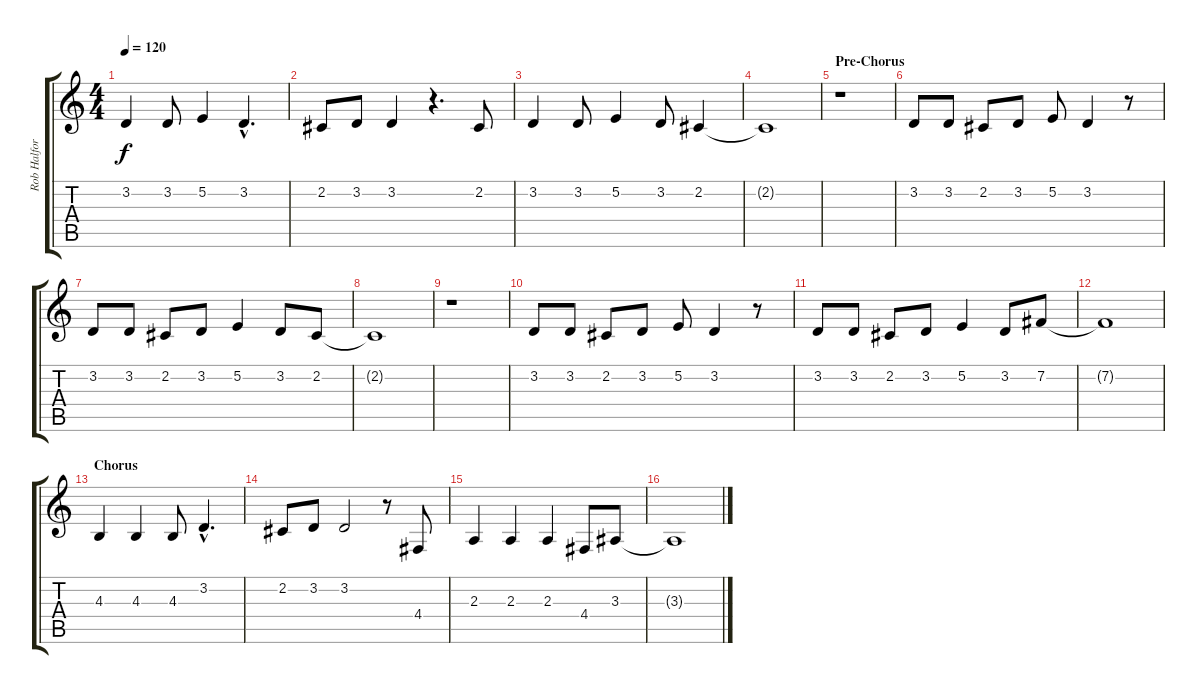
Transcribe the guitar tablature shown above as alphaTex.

\track ("Rob Halford" "Rob Halfor") {instrument clarinet}
\staff {score tabs}
\tuning (E4 B3 G3 D3 A2 E2) {hide}
\ts (4 4)
\tempo 120
\clef g2
\ks c
3.2.4{dy f} 3.2.8 5.2.4 3.2{hac}.4{d} |
2.2.8 3.2.8 3.2.4 r.4{d} 2.2.8 |
3.2.4 3.2.8 5.2.4 3.2.8 2.2.4 |
2.2{t}.1 |
\section ("" "Pre-Chorus")
r.1 |
3.2.8 3.2.8 2.2.8 3.2.8 5.2.8 3.2.4 r.8 |
3.2.8 3.2.8 2.2.8 3.2.8 5.2.4 3.2.8 2.2.8 |
2.2{t}.1 |
r.1 |
3.2.8 3.2.8 2.2.8 3.2.8 5.2.8 3.2.4 r.8 |
3.2.8 3.2.8 2.2.8 3.2.8 5.2.4 3.2.8 7.2.8 |
7.2{t}.1 |
\section ("" "Chorus")
4.3.4 4.3.4 4.3.8 3.2{hac}.4{d} |
2.2.8 3.2.8 3.2.2 r.8 4.4.8 |
2.3.4 2.3.4 2.3.4 4.4.8 3.3.8 |
3.3{t}.1
